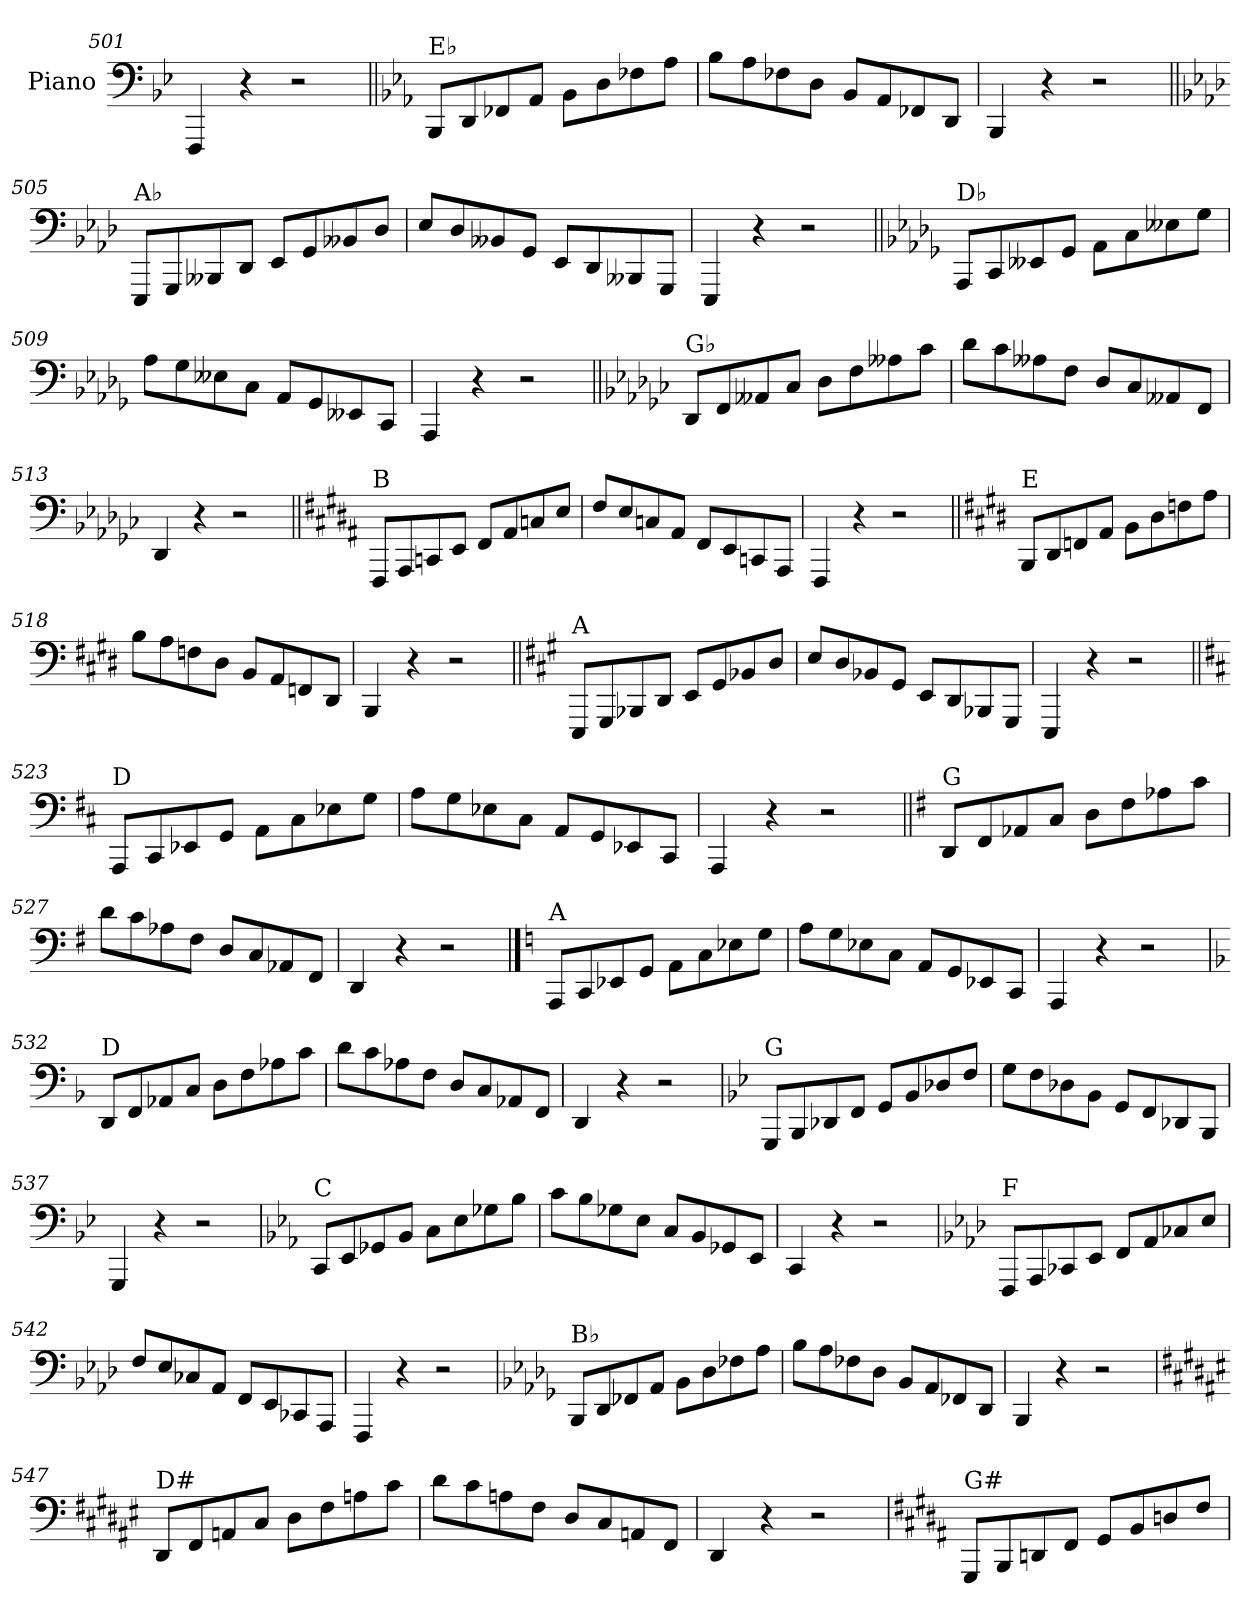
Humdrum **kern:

**kern
*part1
*staff1
*I"Piano
*I'Pno.
*clefF4
*k[b-e-]
=501
4FFF/
4r
2r
=502||
*k[b-e-a-]
!LO:TX:a:t=E♭
8BBB-/L
8DD/
8FF-X/
8AA-/J
8BB-\L
8D\
8F-X\
8A-\J
=503
8B-\L
8A-\
8F-X\
8D\J
8BB-/L
8AA-/
8FF-X/
8DD/J
=504
4BBB-/
4r
2r
!!LO:LB:g=z
=505||
*k[b-e-a-d-]
!LO:TX:a:t=A♭
8EEE-/L
8GGG/
8BBB--X/
8DD-/J
8EE-/L
8GG/
8BB--X/
8D-/J
=506
8E-/L
8D-/
8BB--X/
8GG/J
8EE-/L
8DD-/
8BBB--X/
8GGG/J
=507
4EEE-/
4r
2r
=508||
*k[b-e-a-d-g-]
!LO:TX:a:t=D♭
8AAA-/L
8CC/
8EE--X/
8GG-/J
8AA-\L
8C\
8E--X\
8G-\J
=509
8A-\L
8G-\
8E--X\
8C\J
8AA-/L
8GG-/
8EE--X/
8CC/J
=510
4AAA-/
4r
2r
!!LO:LB:g=z
=511||
*k[b-e-a-d-g-c-]
!LO:TX:a:t=G♭
8DD-/L
8FF/
8AA--X/
8C-/J
8D-\L
8F\
8A--X\
8c-\J
=512
8d-\L
8c-\
8A--X\
8F\J
8D-/L
8C-/
8AA--X/
8FF/J
=513
4DD-/
4r
2r
=514||
*k[f#c#g#d#a#]
!LO:TX:a:t=B
8FFF#/L
8AAA#/
8CCn/
8EE/J
8FF#/L
8AA#/
8Cn/
8E/J
=515
8F#/L
8E/
8Cn/
8AA#/J
8FF#/L
8EE/
8CCn/
8AAA#/J
=516
4FFF#/
4r
2r
!!LO:LB:g=z
=517||
*k[f#c#g#d#]
!LO:TX:a:t=E
8BBB/L
8DD#/
8FFn/
8AA/J
8BB\L
8D#\
8Fn\
8A\J
=518
8B\L
8A\
8Fn\
8D#\J
8BB/L
8AA/
8FFn/
8DD#/J
=519
4BBB/
4r
2r
=520||
*k[f#c#g#]
!LO:TX:a:t=A
8EEE/L
8GGG#/
8BBB-X/
8DD/J
8EE/L
8GG#/
8BB-X/
8D/J
=521
8E/L
8D/
8BB-X/
8GG#/J
8EE/L
8DD/
8BBB-X/
8GGG#/J
=522
4EEE/
4r
2r
!!LO:LB:g=z
=523||
*k[f#c#]
!LO:TX:a:t=D
8AAA/L
8CC#/
8EE-X/
8GG/J
8AA\L
8C#\
8E-X\
8G\J
=524
8A\L
8G\
8E-X\
8C#\J
8AA/L
8GG/
8EE-X/
8CC#/J
=525
4AAA/
4r
2r
=526||
*k[f#]
!LO:TX:a:t=G
8DD/L
8FF#/
8AA-X/
8C/J
8D\L
8F#\
8A-X\
8c\J
=527
8d\L
8c\
8A-X\
8F#\J
8D/L
8C/
8AA-X/
8FF#/J
=528
4DD/
4r
2r
!!LO:PB:g=z
==529
*k[]
!LO:TX:a:t=A
8AAA/L
8CC/
8EE-X/
8GG/J
8AA\L
8C\
8E-X\
8G\J
=530
8A\L
8G\
8E-X\
8C\J
8AA/L
8GG/
8EE-X/
8CC/J
=531
4AAA/
4r
2r
=532
*k[b-]
!LO:TX:a:t=D
8DD/L
8FF/
8AA-X/
8C/J
8D\L
8F\
8A-X\
8c\J
=533
8d\L
8c\
8A-X\
8F\J
8D/L
8C/
8AA-X/
8FF/J
=534
4DD/
4r
2r
!!LO:LB:g=z
=535
*k[b-e-]
!LO:TX:a:t=G
8GGG/L
8BBB-/
8DD-X/
8FF/J
8GG/L
8BB-/
8D-X/
8F/J
=536
8G\L
8F\
8D-X\
8BB-\J
8GG/L
8FF/
8DD-X/
8BBB-/J
=537
4GGG/
4r
2r
=538
*k[b-e-a-]
!LO:TX:a:t=C
8CC/L
8EE-/
8GG-X/
8BB-/J
8C\L
8E-\
8G-X\
8B-\J
=539
8c\L
8B-\
8G-X\
8E-\J
8C/L
8BB-/
8GG-X/
8EE-/J
=540
4CC/
4r
2r
!!LO:LB:g=z
=541
*k[b-e-a-d-]
!LO:TX:a:t=F
8FFF/L
8AAA-/
8CC-X/
8EE-/J
8FF/L
8AA-/
8C-X/
8E-/J
=542
8F/L
8E-/
8C-X/
8AA-/J
8FF/L
8EE-/
8CC-X/
8AAA-/J
=543
4FFF/
4r
2r
=544
*k[b-e-a-d-g-]
!LO:TX:a:t=B♭
8BBB-/L
8DD-/
8FF-X/
8AA-/J
8BB-\L
8D-\
8F-X\
8A-\J
=545
8B-\L
8A-\
8F-X\
8D-\J
8BB-/L
8AA-/
8FF-X/
8DD-/J
=546
4BBB-/
4r
2r
!!LO:LB:g=z
=547
*k[f#c#g#d#a#e#]
!LO:TX:a:t=D#
8DD#/L
8FF#/
8AAn/
8C#/J
8D#\L
8F#\
8An\
8c#\J
=548
8d#\L
8c#\
8An\
8F#\J
8D#/L
8C#/
8AAn/
8FF#/J
=549
4DD#/
4r
2r
=550
*k[f#c#g#d#a#]
!LO:TX:a:t=G#
8GGG#/L
8BBB/
8DDn/
8FF#/J
8GG#/L
8BB/
8Dn/
8F#/J
=
*-
